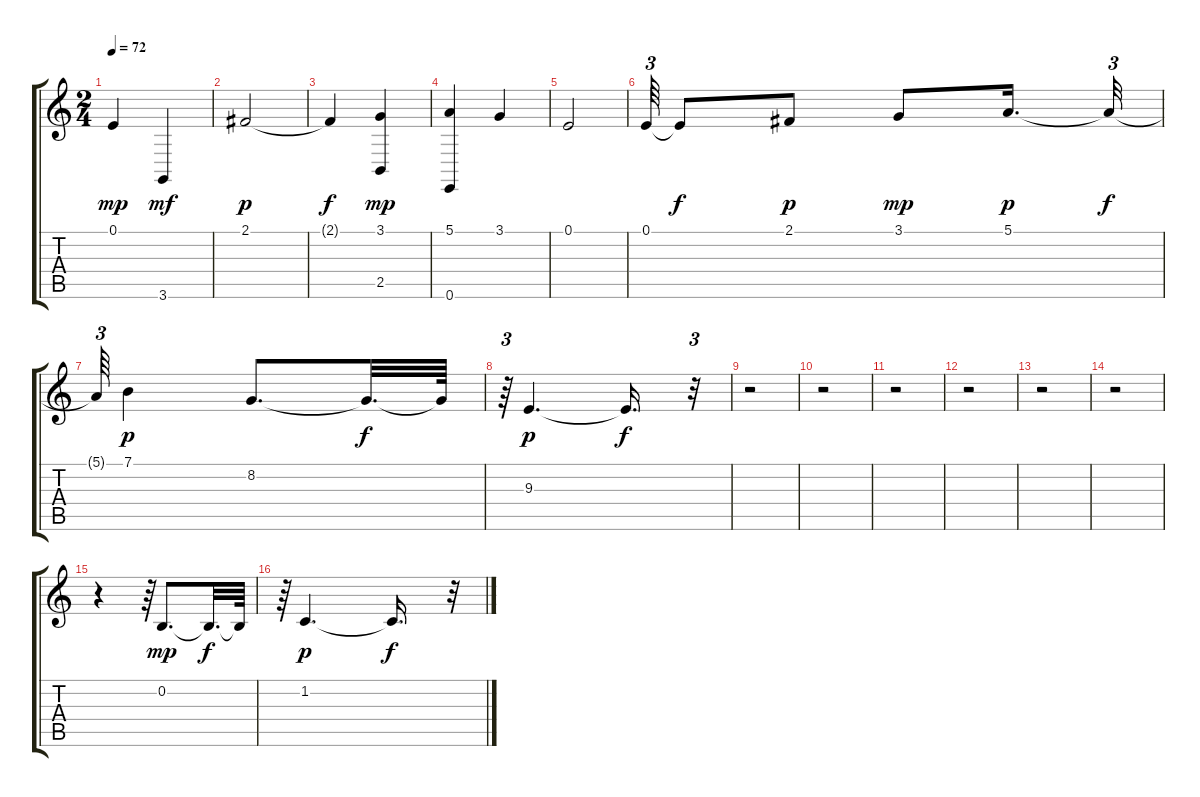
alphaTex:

\track "" {instrument stringensemble1}
\staff {score tabs}
\tuning (E4 B3 G3 D3 A2 E2) {hide}
\ts (2 4)
\tempo 72
\clef g2
\ks c
0.1.4{dy mp} 3.6.4{dy mf} |
2.1.2{dy p} |
2.1{t}.4{dy f} (3.1 2.5).4{dy mp} |
(5.1 0.6).4 3.1.4 |
0.1.2 |
0.1.64{tu (3 2)} 0.1{t}.8{dy f} 2.1.8{dy p} 3.1.8{dy mp} 5.1.16{d dy p} 5.1{t}.32{tu (3 2) dy f} |
5.1{t}.64{tu (3 2)} 7.1.4{dy p} 8.2.8{d} 8.2{t}.32{d dy f} 8.2{t}.64 |
r.64{tu (3 2)} 9.3.4{d dy p} 9.3{t}.16{d dy f} r.32{tu (3 2)} |
r.2 |
r.2 |
r.2 |
r.2 |
r.2 |
r.2 |
r.4 r.64{tu (3 2)} 0.2.8{d dy mp} 0.2{t}.32{d dy f} 0.2{t}.64 |
r.64{tu (3 2)} 1.2.4{d dy p} 1.2{t}.16{d dy f} r.32{tu (3 2)}
